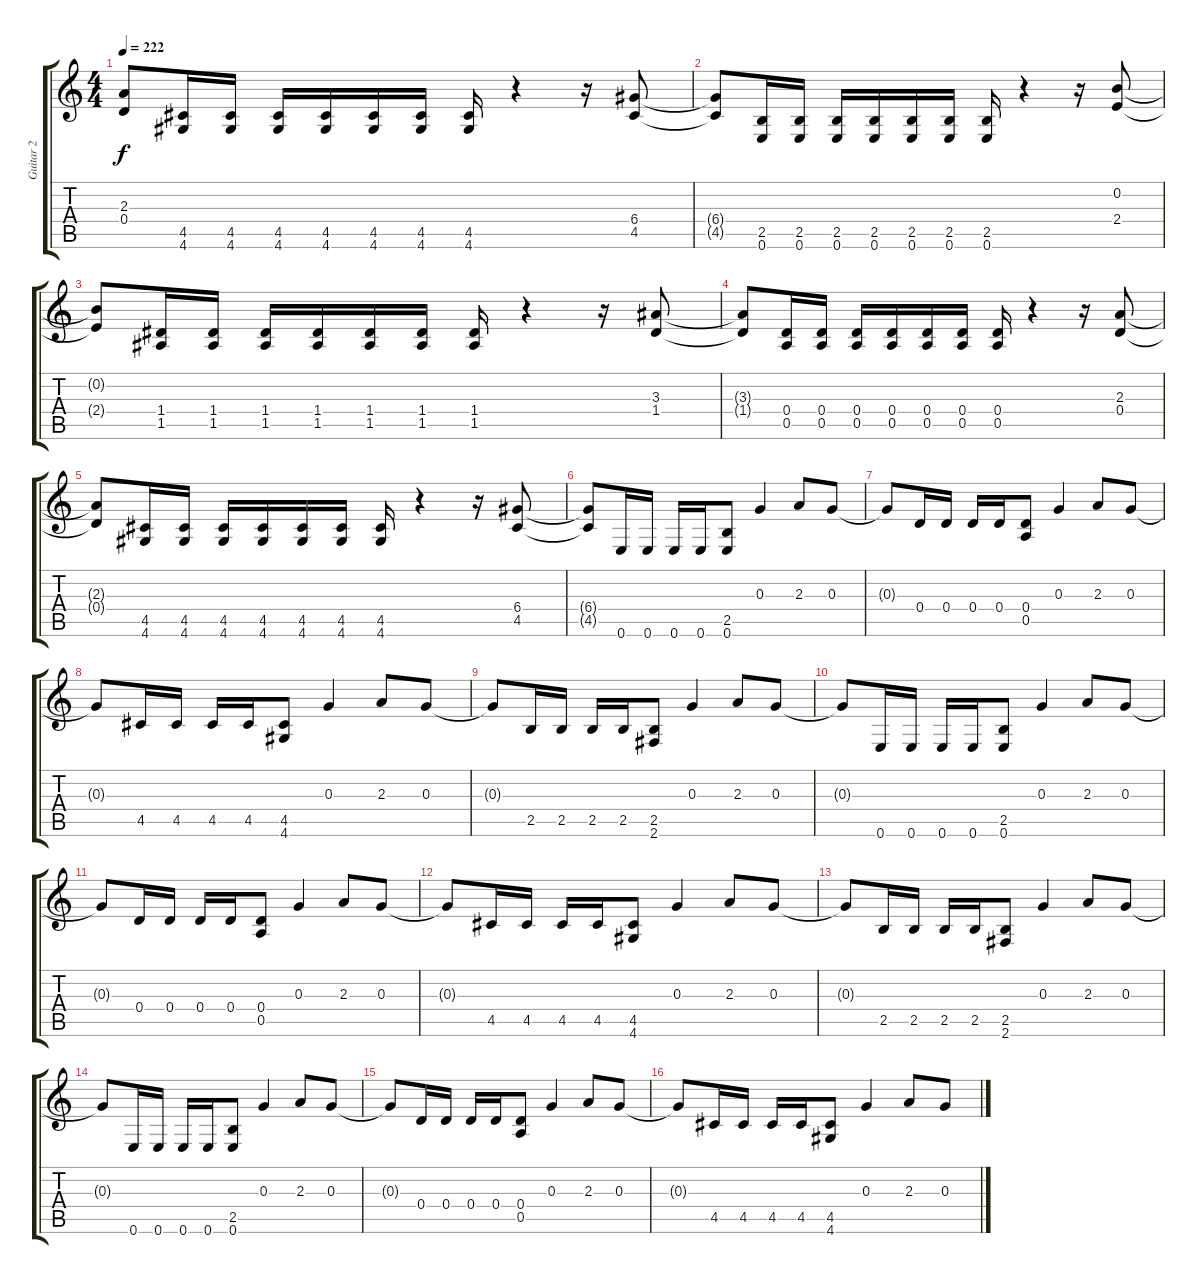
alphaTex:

\track ("Guitar 2" "Guitar 2") {instrument distortionguitar}
\staff {score tabs}
\tuning (E4 B3 G3 D3 A2 E2) {hide}
\ts (4 4)
\tempo 222
\clef g2
\ks c
(2.3{t} 0.4{t}).8{dy f} (4.5 4.6).16 (4.5 4.6).16 (4.5 4.6).16 (4.5 4.6).16 (4.5 4.6).16 (4.5 4.6).16 (4.5 4.6).16 r.4 r.16 (6.4 4.5).8 |
(6.4{t} 4.5{t}).8 (2.5 0.6).16 (2.5 0.6).16 (2.5 0.6).16 (2.5 0.6).16 (2.5 0.6).16 (2.5 0.6).16 (2.5 0.6).16 r.4 r.16 (0.2 2.4).8 |
(0.2{t} 2.4{t}).8 (1.4 1.5).16 (1.4 1.5).16 (1.4 1.5).16 (1.4 1.5).16 (1.4 1.5).16 (1.4 1.5).16 (1.4 1.5).16 r.4 r.16 (3.3 1.4).8 |
(3.3{t} 1.4{t}).8 (0.4 0.5).16 (0.4 0.5).16 (0.4 0.5).16 (0.4 0.5).16 (0.4 0.5).16 (0.4 0.5).16 (0.4 0.5).16 r.4 r.16 (2.3 0.4).8 |
(2.3{t} 0.4{t}).8 (4.5 4.6).16 (4.5 4.6).16 (4.5 4.6).16 (4.5 4.6).16 (4.5 4.6).16 (4.5 4.6).16 (4.5 4.6).16 r.4 r.16 (6.4 4.5).8 |
(6.4{t} 4.5{t}).8 0.6.16 0.6.16 0.6.16 0.6.16 (2.5 0.6).8 0.3.4 2.3.8 0.3.8 |
0.3{t}.8 0.4.16 0.4.16 0.4.16 0.4.16 (0.4 0.5).8 0.3.4 2.3.8 0.3.8 |
0.3{t}.8 4.5.16 4.5.16 4.5.16 4.5.16 (4.5 4.6).8 0.3.4 2.3.8 0.3.8 |
0.3{t}.8 2.5.16 2.5.16 2.5.16 2.5.16 (2.5 2.6).8 0.3.4 2.3.8 0.3.8 |
0.3{t}.8 0.6.16 0.6.16 0.6.16 0.6.16 (2.5 0.6).8 0.3.4 2.3.8 0.3.8 |
0.3{t}.8 0.4.16 0.4.16 0.4.16 0.4.16 (0.4 0.5).8 0.3.4 2.3.8 0.3.8 |
0.3{t}.8 4.5.16 4.5.16 4.5.16 4.5.16 (4.5 4.6).8 0.3.4 2.3.8 0.3.8 |
0.3{t}.8 2.5.16 2.5.16 2.5.16 2.5.16 (2.5 2.6).8 0.3.4 2.3.8 0.3.8 |
0.3{t}.8 0.6.16 0.6.16 0.6.16 0.6.16 (2.5 0.6).8 0.3.4 2.3.8 0.3.8 |
0.3{t}.8 0.4.16 0.4.16 0.4.16 0.4.16 (0.4 0.5).8 0.3.4 2.3.8 0.3.8 |
0.3{t}.8 4.5.16 4.5.16 4.5.16 4.5.16 (4.5 4.6).8 0.3.4 2.3.8 0.3.8
